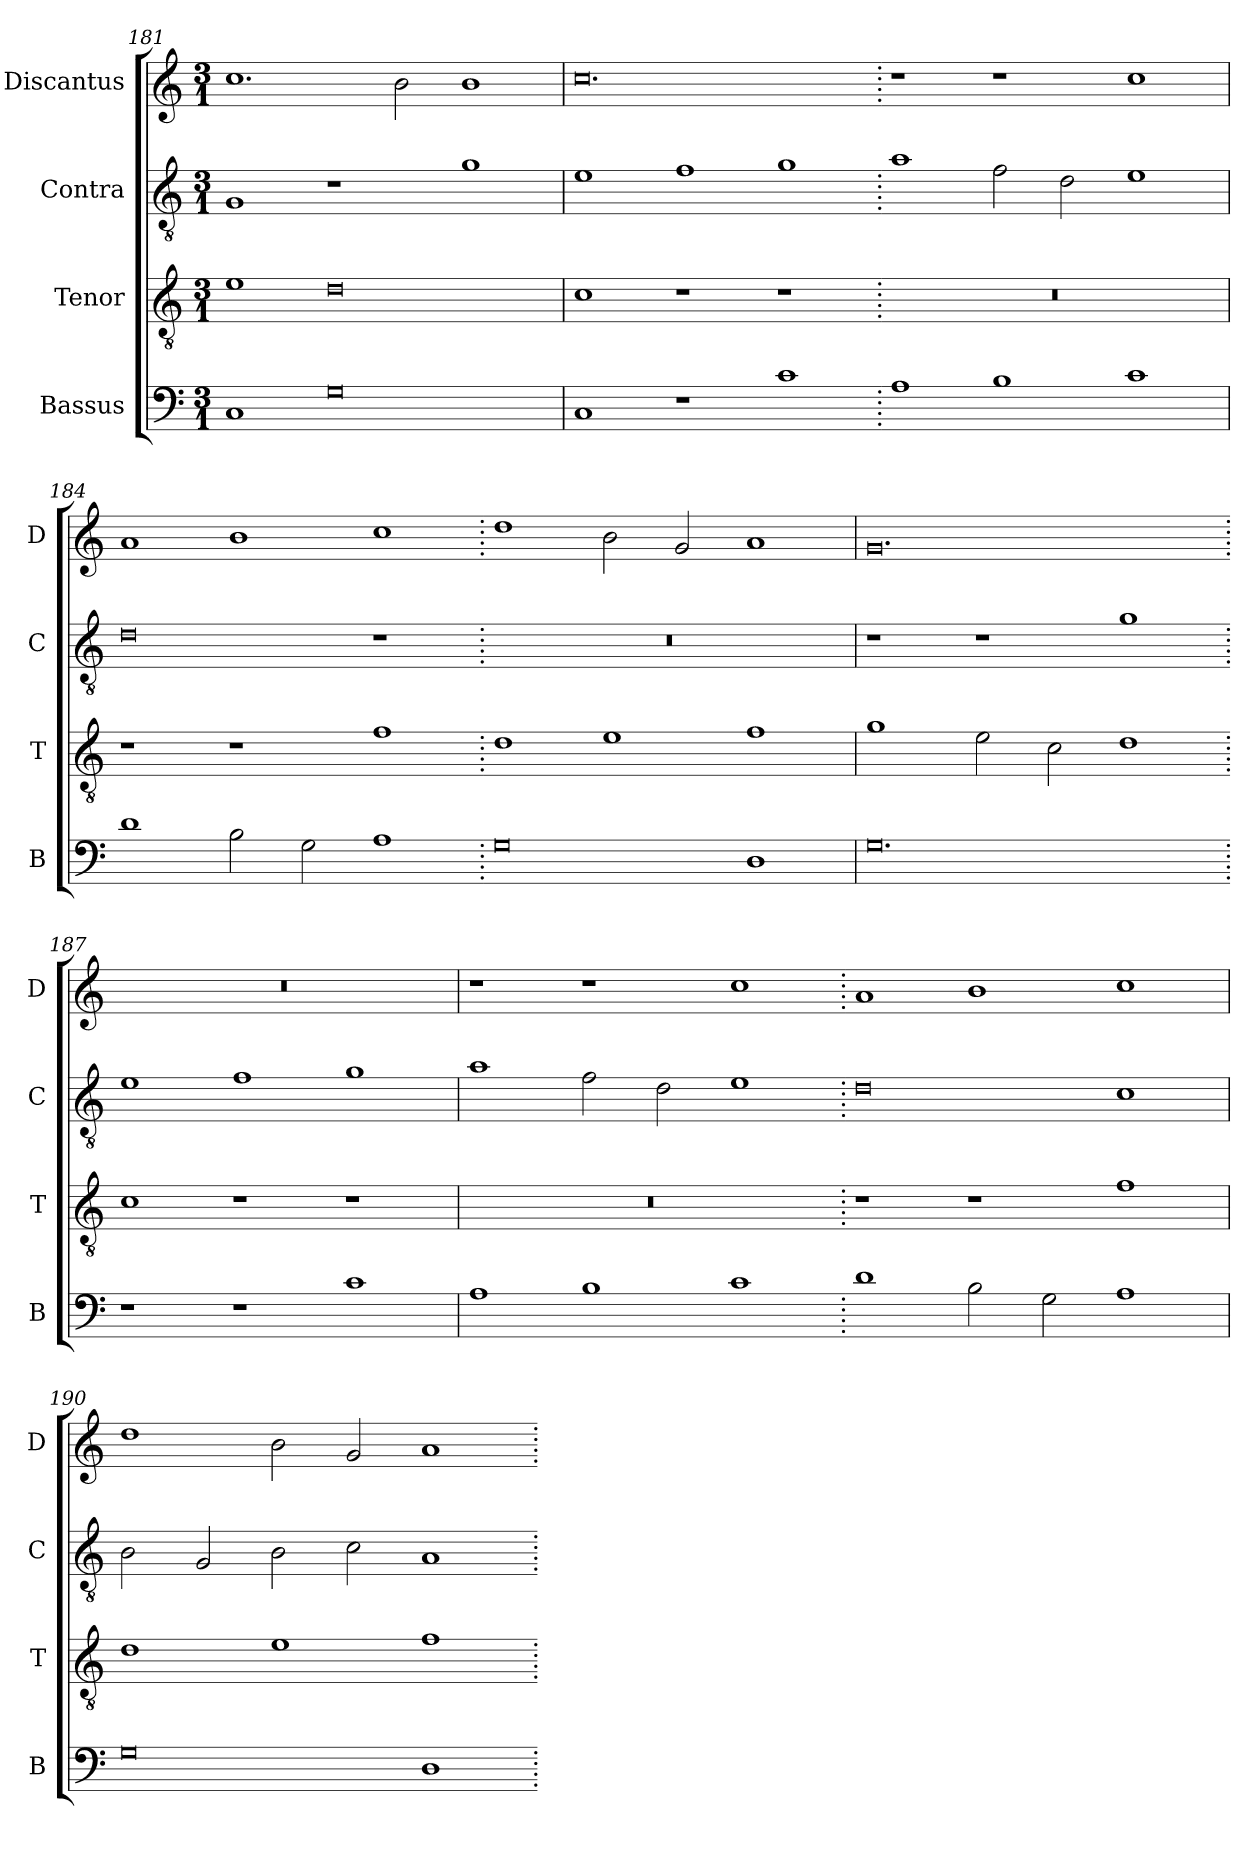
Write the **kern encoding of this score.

**kern	**kern	**kern	**kern
*part4	*part3	*part2	*part1
*staff4	*staff3	*staff2	*staff1
*I"Bassus	*I"Tenor	*I"Contra	*I"Discantus
*I'B	*I'T	*I'C	*I'D
*clefF4	*clefGv2	*clefGv2	*clefG2
*k[]	*k[]	*k[]	*k[]
*M3/1	*M3/1	*M3/1	*M3/1
=181	=181	=181	=181
1C	1e	1G	1.cc
0G	0d	1r	.
.	.	.	2b\
.	.	1g	1b
=182	=182	=182	=182
1C	1c	1e	0.cc
1r	1r	1f	.
1c	1r	1g	.
=183.	=183.	=183.	=183.
1A	0.r	1a	1r
1B	.	2f\	1r
.	.	2d\	.
1c	.	1e	1cc
=184	=184	=184	=184
1d	1r	0d	1a
2B\	1r	.	1b
2G\	.	.	.
1A	1f	1r	1cc
=185.	=185.	=185.	=185.
0G	1d	0.r	1dd
.	1e	.	2b\
.	.	.	2g/
1D	1f	.	1a
=186	=186	=186	=186
0.G	1g	1r	0.g
.	2e\	1r	.
.	2c\	.	.
.	1d	1g	.
=187.	=187.	=187.	=187.
1r	1c	1e	0.r
1r	1r	1f	.
1c	1r	1g	.
=188	=188	=188	=188
1A	0.r	1a	1r
1B	.	2f\	1r
.	.	2d\	.
1c	.	1e	1cc
=189.	=189.	=189.	=189.
1d	1r	0d	1a
2B\	1r	.	1b
2G\	.	.	.
1A	1f	1c	1cc
=190	=190	=190	=190
0G	1d	2B\	1dd
.	.	2G/	.
.	1e	2B\	2b\
.	.	2c\	2g/
1D	1f	1A	1a
=.	=.	=.	=.
*-	*-	*-	*-
